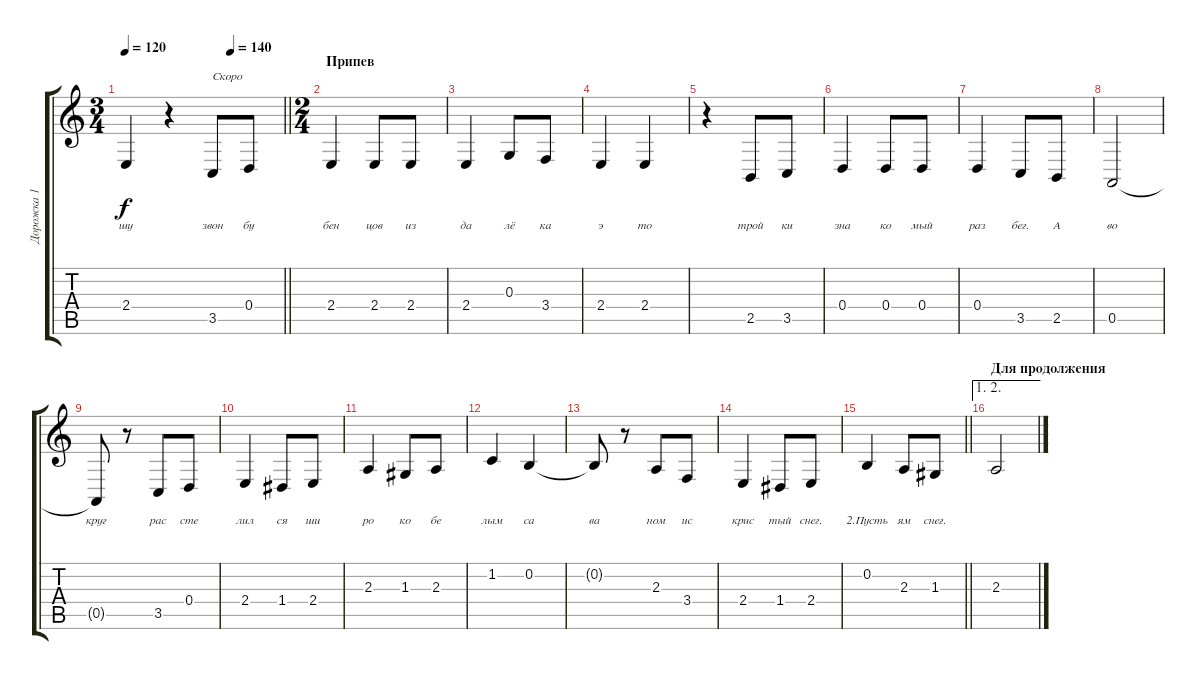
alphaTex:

\track ("Дорожка 1" "Дорожка 1") {instrument oboe}
\staff {score tabs}
\tuning (E4 B3 G3 D3 A2 E2) {hide}
\ts (3 4)
\tempo 120
\tempo (140 0.6666666666666666)
\clef g2
\barLineRight lightlight
\ks c
2.4{t}.4{lyrics (0 "шу") lyrics (1 "") lyrics (2 "") lyrics (3 "") lyrics (4 "") dy f} r.4 3.5.8{txt "Скоро" lyrics (0 "звон") lyrics (1 "") lyrics (2 "") lyrics (3 "") lyrics (4 "")} 0.4.8{lyrics (0 "бу") lyrics (1 "") lyrics (2 "") lyrics (3 "") lyrics (4 "")} |
\ts (2 4)
\section ("" "Припев")
2.4.4{lyrics (0 "бен") lyrics (1 "") lyrics (2 "") lyrics (3 "") lyrics (4 "")} 2.4.8{lyrics (0 "цов") lyrics (1 "") lyrics (2 "") lyrics (3 "") lyrics (4 "")} 2.4.8{lyrics (0 "из") lyrics (1 "") lyrics (2 "") lyrics (3 "") lyrics (4 "")} |
2.4.4{lyrics (0 "да") lyrics (1 "") lyrics (2 "") lyrics (3 "") lyrics (4 "")} 0.3.8{lyrics (0 "лё") lyrics (1 "") lyrics (2 "") lyrics (3 "") lyrics (4 "")} 3.4.8{lyrics (0 "ка") lyrics (1 "") lyrics (2 "") lyrics (3 "") lyrics (4 "")} |
2.4.4{lyrics (0 "э") lyrics (1 "") lyrics (2 "") lyrics (3 "") lyrics (4 "")} 2.4.4{lyrics (0 "то") lyrics (1 "") lyrics (2 "") lyrics (3 "") lyrics (4 "")} |
r.4 2.5.8{lyrics (0 "трой") lyrics (1 "") lyrics (2 "") lyrics (3 "") lyrics (4 "")} 3.5.8{lyrics (0 "ки") lyrics (1 "") lyrics (2 "") lyrics (3 "") lyrics (4 "")} |
0.4.4{lyrics (0 "зна") lyrics (1 "") lyrics (2 "") lyrics (3 "") lyrics (4 "")} 0.4.8{lyrics (0 "ко") lyrics (1 "") lyrics (2 "") lyrics (3 "") lyrics (4 "")} 0.4.8{lyrics (0 "мый") lyrics (1 "") lyrics (2 "") lyrics (3 "") lyrics (4 "")} |
0.4.4{lyrics (0 "раз") lyrics (1 "") lyrics (2 "") lyrics (3 "") lyrics (4 "")} 3.5.8{lyrics (0 "бег.") lyrics (1 "") lyrics (2 "") lyrics (3 "") lyrics (4 "")} 2.5.8{lyrics (0 "А") lyrics (1 "") lyrics (2 "") lyrics (3 "") lyrics (4 "")} |
0.5.2{lyrics (0 "во") lyrics (1 "") lyrics (2 "") lyrics (3 "") lyrics (4 "")} |
0.5{t}.8{lyrics (0 "круг") lyrics (1 "") lyrics (2 "") lyrics (3 "") lyrics (4 "")} r.8 3.5.8{lyrics (0 "рас") lyrics (1 "") lyrics (2 "") lyrics (3 "") lyrics (4 "")} 0.4.8{lyrics (0 "сте") lyrics (1 "") lyrics (2 "") lyrics (3 "") lyrics (4 "")} |
2.4.4{lyrics (0 "лил") lyrics (1 "") lyrics (2 "") lyrics (3 "") lyrics (4 "")} 1.4.8{lyrics (0 "ся") lyrics (1 "") lyrics (2 "") lyrics (3 "") lyrics (4 "")} 2.4.8{lyrics (0 "ши") lyrics (1 "") lyrics (2 "") lyrics (3 "") lyrics (4 "")} |
2.3.4{lyrics (0 "ро") lyrics (1 "") lyrics (2 "") lyrics (3 "") lyrics (4 "")} 1.3.8{lyrics (0 "ко") lyrics (1 "") lyrics (2 "") lyrics (3 "") lyrics (4 "")} 2.3.8{lyrics (0 "бе") lyrics (1 "") lyrics (2 "") lyrics (3 "") lyrics (4 "")} |
1.2.4{lyrics (0 "лым") lyrics (1 "") lyrics (2 "") lyrics (3 "") lyrics (4 "")} 0.2.4{lyrics (0 "са") lyrics (1 "") lyrics (2 "") lyrics (3 "") lyrics (4 "")} |
0.2{t}.8{lyrics (0 "ва") lyrics (1 "") lyrics (2 "") lyrics (3 "") lyrics (4 "")} r.8 2.3.8{lyrics (0 "ном") lyrics (1 "") lyrics (2 "") lyrics (3 "") lyrics (4 "")} 3.4.8{lyrics (0 "ис") lyrics (1 "") lyrics (2 "") lyrics (3 "") lyrics (4 "")} |
2.4.4{lyrics (0 "крис") lyrics (1 "") lyrics (2 "") lyrics (3 "") lyrics (4 "")} 1.4.8{lyrics (0 "тый") lyrics (1 "") lyrics (2 "") lyrics (3 "") lyrics (4 "")} 2.4.8{lyrics (0 "снег.") lyrics (1 "") lyrics (2 "") lyrics (3 "") lyrics (4 "")} |
\barLineRight lightlight
0.2.4{lyrics (0 "2.Пусть") lyrics (1 "") lyrics (2 "") lyrics (3 "") lyrics (4 "")} 2.3.8{lyrics (0 "ям") lyrics (1 "") lyrics (2 "") lyrics (3 "") lyrics (4 "")} 1.3.8{lyrics (0 "снег.") lyrics (1 "") lyrics (2 "") lyrics (3 "") lyrics (4 "")} |
\ae (1 2)
\section ("" "Для продолжения")
2.3.2{lyrics (0 "") lyrics (1 "") lyrics (2 "") lyrics (3 "") lyrics (4 "")}
